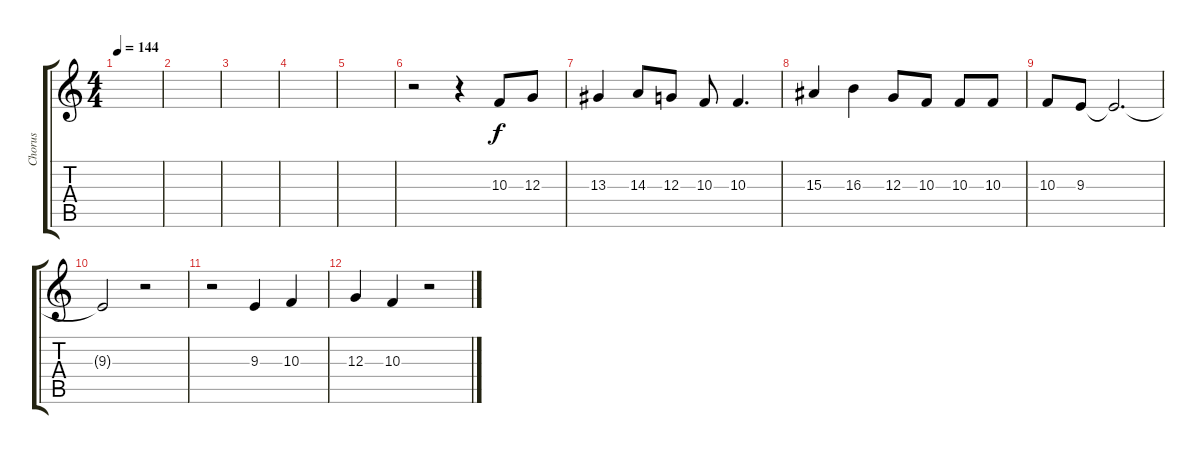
\track ("Chorus" "Chorus") {instrument sopranosax}
\staff {score tabs}
\tuning (E4 B3 G3 D3 A2 E2) {hide}
\ts (4 4)
\tempo 144
\clef g2
\ks c
|
|
|
|
|
r.2 r.4 10.3.8 12.3.8 |
13.3.4 14.3.8 12.3.8 10.3.8 10.3.4{d} |
15.3.4 16.3.4 12.3.8 10.3.8 10.3.8 10.3.8 |
10.3.8 9.3.8 9.3{t}.2{d} |
9.3{t}.2 r.2 |
r.2 9.3.4 10.3.4 |
12.3.4 10.3.4 r.2
